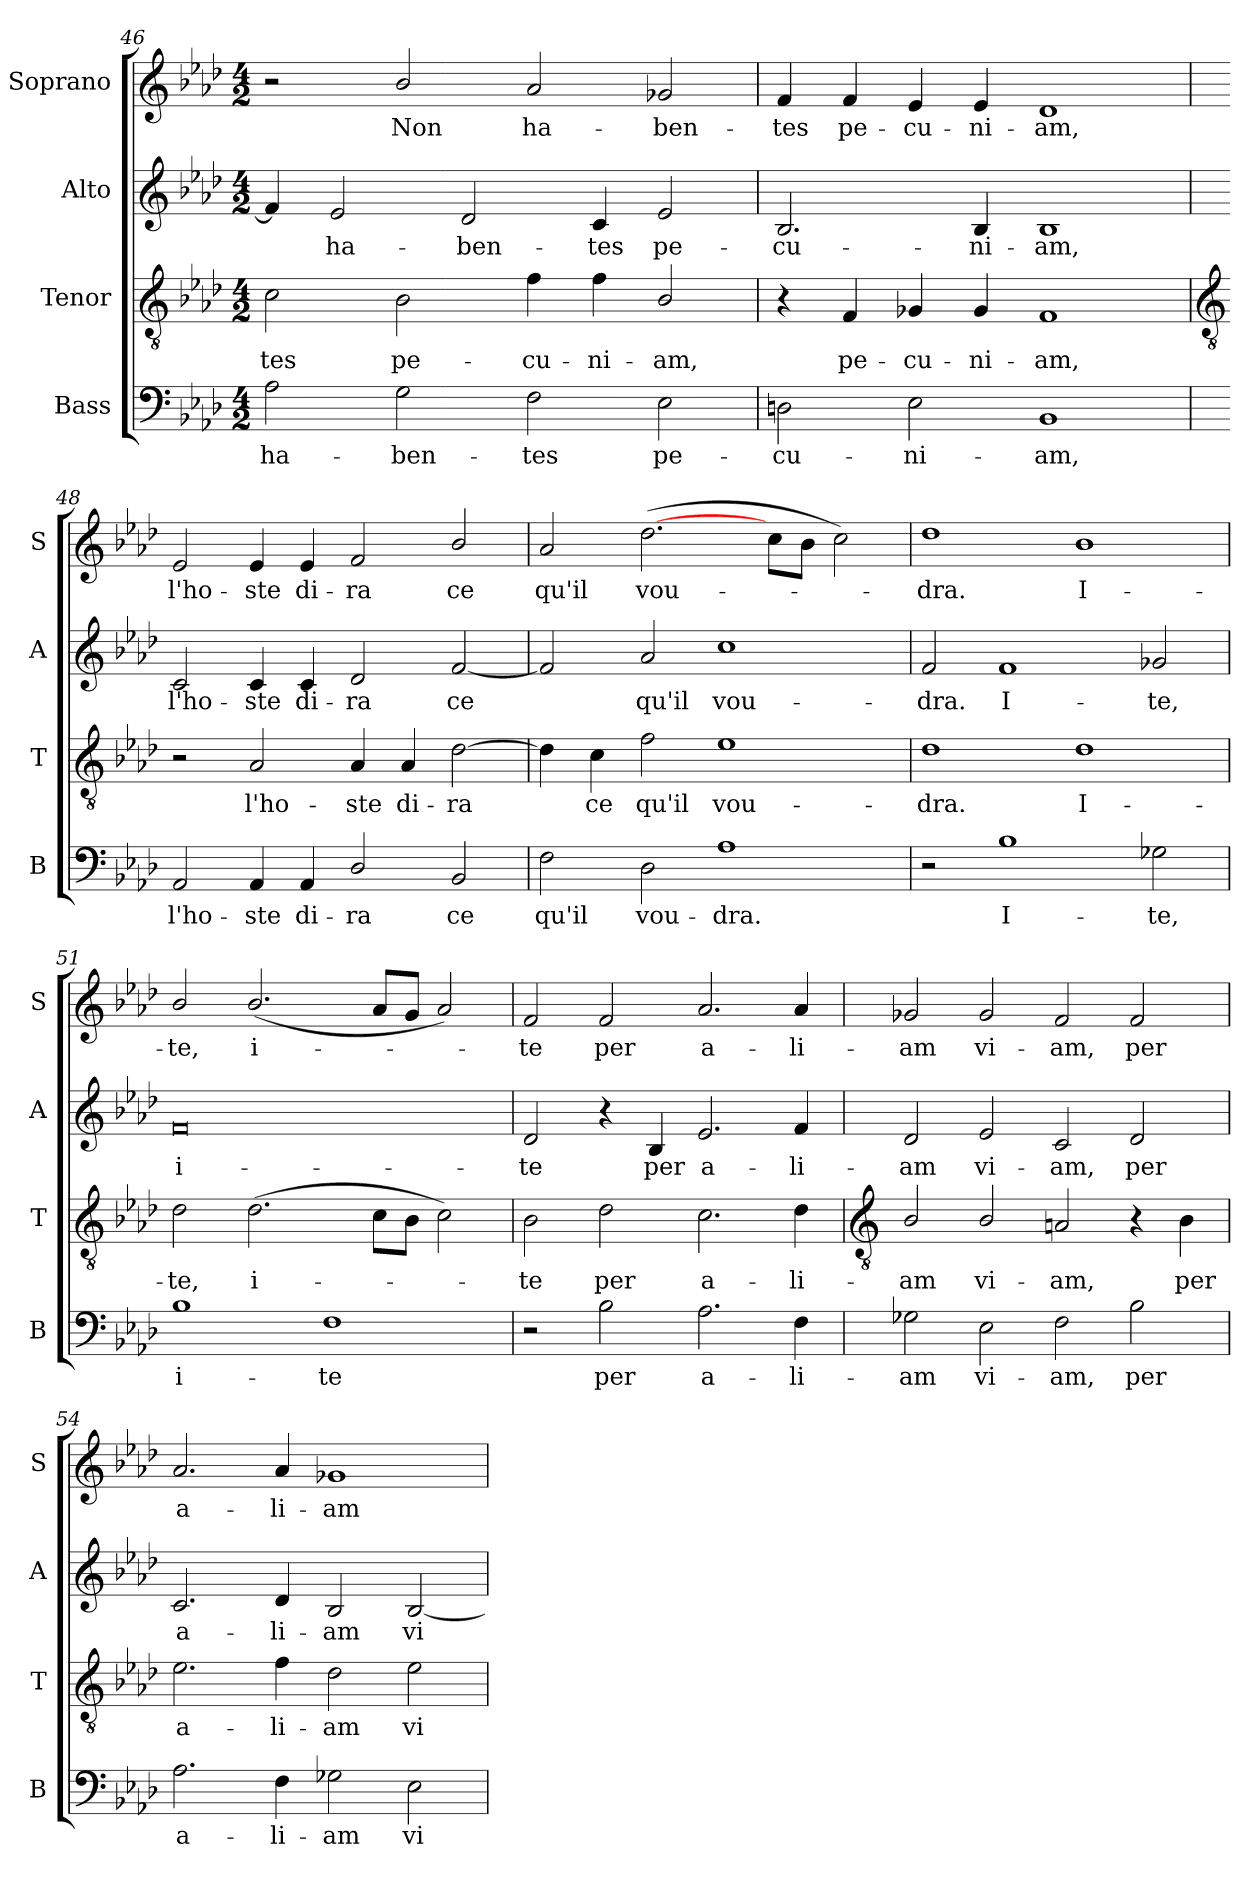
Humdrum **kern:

**kern	**text	**kern	**text	**kern	**text	**kern	**text
*part4	*part4	*part3	*part3	*part2	*part2	*part1	*part1
*staff4	*staff4	*staff3	*staff3	*staff2	*staff2	*staff1	*staff1
*I"Bass	*	*I"Tenor	*	*I"Alto	*	*I"Soprano	*
*I'B	*	*I'T	*	*I'A	*	*I'S	*
*clefF4	*	*clefGv2	*	*clefG2	*	*clefG2	*
*k[b-e-a-d-]	*	*k[b-e-a-d-]	*	*k[b-e-a-d-]	*	*k[b-e-a-d-]	*
*A-:	*	*A-:	*	*A-:	*	*A-:	*
*M4/2	*	*M4/2	*	*M4/2	*	*M4/2	*
=46	=46	=46	=46	=46	=46	=46	=46
!	!LO:LY:b	!	!LO:LY:b	!	!	!	!
2A-	ha-	2c	-tes	4f]	.	2r	.
!	!	!	!	!	!LO:LY:b	!	!
.	.	.	.	2e-	ha-	.	.
!	!LO:LY:b	!	!LO:LY:b	!	!	!	!LO:LY:b
2G	-ben-	2B-	pe-	.	.	2b-/	Non
!	!	!	!	!	!LO:LY:b	!	!
.	.	.	.	2d-	-ben-	.	.
!	!LO:LY:b	!	!LO:LY:b	!	!	!	!LO:LY:b
2F	-tes	4f	-cu-	.	.	2a-	ha-
!	!	!	!LO:LY:b	!	!LO:LY:b	!	!
.	.	4f	-ni-	4c	-tes	.	.
!	!LO:LY:b	!	!LO:LY:b	!	!LO:LY:b	!	!LO:LY:b
2E-	pe-	2B-/	-am,	2e-	pe-	2g-X	-ben-
=47	=47	=47	=47	=47	=47	=47	=47
!	!LO:LY:b	!	!	!	!LO:LY:b	!	!LO:LY:b
2Dn	-cu-	4r	.	2.B-	-cu-	4f	-tes
!	!	!	!LO:LY:b	!	!	!	!LO:LY:b
.	.	4F	pe-	.	.	4f	pe-
!	!LO:LY:b	!	!LO:LY:b	!	!	!	!LO:LY:b
2E-	-ni-	4G-X	-cu-	.	.	4e-	-cu-
!	!	!	!LO:LY:b	!	!LO:LY:b	!	!LO:LY:b
.	.	4G-	-ni-	4B-	-ni-	4e-	-ni-
!	!LO:LY:b	!	!LO:LY:b	!	!LO:LY:b	!	!LO:LY:b
1BB-	-am,	1F	-am,	1B-	-am,	1d-	-am,
!!LO:LB:g=z
=48	=48	=48	=48	=48	=48	=48	=48
*	*	*clefGv2	*	*	*	*	*
!	!LO:LY:b	!	!	!	!LO:LY:b	!	!LO:LY:b
2AA-	l'ho-	2r	.	2c	l'ho-	2e-	l'ho-
!	!LO:LY:b	!	!LO:LY:b	!	!LO:LY:b	!	!LO:LY:b
4AA-	-ste	2A-	l'ho-	4c	-ste	4e-	-ste
!	!LO:LY:b	!	!	!	!LO:LY:b	!	!LO:LY:b
4AA-	di-	.	.	4c	di-	4e-	di-
!	!LO:LY:b	!	!LO:LY:b	!	!LO:LY:b	!	!LO:LY:b
2D-/	-ra	4A-	-ste	2d-	-ra	2f	-ra
!	!	!	!LO:LY:b	!	!	!	!
.	.	4A-	di-	.	.	.	.
!	!LO:LY:b	!	!LO:LY:b	!	!LO:LY:b	!	!LO:LY:b
2BB-	ce	[2d-	-ra	[2f	ce	2b-/	ce
=49	=49	=49	=49	=49	=49	=49	=49
!	!LO:LY:b	!	!	!	!	!	!LO:LY:b
2F	qu'il	4d-]	.	2f]	.	2a-	qu'il
!	!	!	!LO:LY:b	!	!	!	!
.	.	4c	ce	.	.	.	.
!	!LO:LY:b	!	!LO:LY:b	!	!LO:LY:b	!	!LO:LY:b
2D-	vou-	2f	qu'il	2a-	qu'il	(>[2.dd-\	vou-
!	!LO:LY:b	!	!LO:LY:b	!	!LO:LY:b	!	!
1A-	-dra.	1e-	vou-	1cc	vou-	.	.
.	.	.	.	.	.	8ccL	.
.	.	.	.	.	.	8b-J	.
.	.	.	.	.	.	2cc)	.
=50	=50	=50	=50	=50	=50	=50	=50
!	!	!	!LO:LY:b	!	!LO:LY:b	!	!LO:LY:b
2r	.	1d-	-dra.	2f	-dra.	1dd-	dra.
!	!LO:LY:b	!	!	!	!LO:LY:b	!	!
1B-	I-	.	.	1f	I-	.	.
!	!	!	!LO:LY:b	!	!	!	!LO:LY:b
.	.	1d-	I-	.	.	1b-	I-
!	!LO:LY:b	!	!	!	!LO:LY:b	!	!
2G-X	-te,	.	.	2g-X	-te,	.	.
=51	=51	=51	=51	=51	=51	=51	=51
!	!LO:LY:b	!	!LO:LY:b	!	!LO:LY:b	!	!LO:LY:b
1B-	i-	2d-	-te,	0f	i-	2b-/	-te,
!	!	!	!LO:LY:b	!	!	!	!LO:LY:b
.	.	(>2.d-\	i-	.	.	(<2.b-/	i-
!	!LO:LY:b	!	!	!	!	!	!
1F	-te	.	.	.	.	.	.
.	.	8cL	.	.	.	8a-L	.
.	.	8B-J	.	.	.	8gJ	.
.	.	2c)	.	.	.	2a-)	.
=52	=52	=52	=52	=52	=52	=52	=52
!	!	!	!LO:LY:b	!	!LO:LY:b	!	!LO:LY:b
2r	.	2B-	te	2d-	-te	2f	te
!	!LO:LY:b	!	!LO:LY:b	!	!	!	!LO:LY:b
2B-	per	2d-	per	4r	.	2f	per
!	!	!	!	!	!LO:LY:b	!	!
.	.	.	.	4B-	per	.	.
!	!LO:LY:b	!	!LO:LY:b	!	!LO:LY:b	!	!LO:LY:b
2.A-	a-	2.c	a-	2.e-	a-	2.a-	a-
!	!LO:LY:b	!	!LO:LY:b	!	!LO:LY:b	!	!LO:LY:b
4F	-li-	4d-	-li-	4f	-li-	4a-	-li-
!!LO:LB:g=z
=53	=53	=53	=53	=53	=53	=53	=53
*	*	*clefGv2	*	*	*	*	*
!	!LO:LY:b	!	!LO:LY:b	!	!LO:LY:b	!	!LO:LY:b
2G-X	-am	2B-/	-am	2d-	-am	2g-X	-am
!	!LO:LY:b	!	!LO:LY:b	!	!LO:LY:b	!	!LO:LY:b
2E-	vi-	2B-/	vi-	2e-	vi-	2g-	vi-
!	!LO:LY:b	!	!LO:LY:b	!	!LO:LY:b	!	!LO:LY:b
2F	-am,	2An	-am,	2c	-am,	2f	-am,
!	!LO:LY:b	!	!	!	!LO:LY:b	!	!LO:LY:b
2B-	per	4r	.	2d-	per	2f	per
!	!	!	!LO:LY:b	!	!	!	!
.	.	4B-	per	.	.	.	.
=54	=54	=54	=54	=54	=54	=54	=54
!	!LO:LY:b	!	!LO:LY:b	!	!LO:LY:b	!	!LO:LY:b
2.A-	a-	2.e-	a-	2.c	a-	2.a-	a-
!	!LO:LY:b	!	!LO:LY:b	!	!LO:LY:b	!	!LO:LY:b
4F	-li-	4f	-li-	4d-	-li-	4a-	-li-
!	!LO:LY:b	!	!LO:LY:b	!	!LO:LY:b	!	!LO:LY:b
2G-X	-am	2d-	-am	2B-	-am	1g-X	-am
!	!LO:LY:b	!	!LO:LY:b	!	!LO:LY:b	!	!
2E-	vi-	2e-	vi-	[2B-	vi-	.	.
=	=	=	=	=	=	=	=
*-	*-	*-	*-	*-	*-	*-	*-
